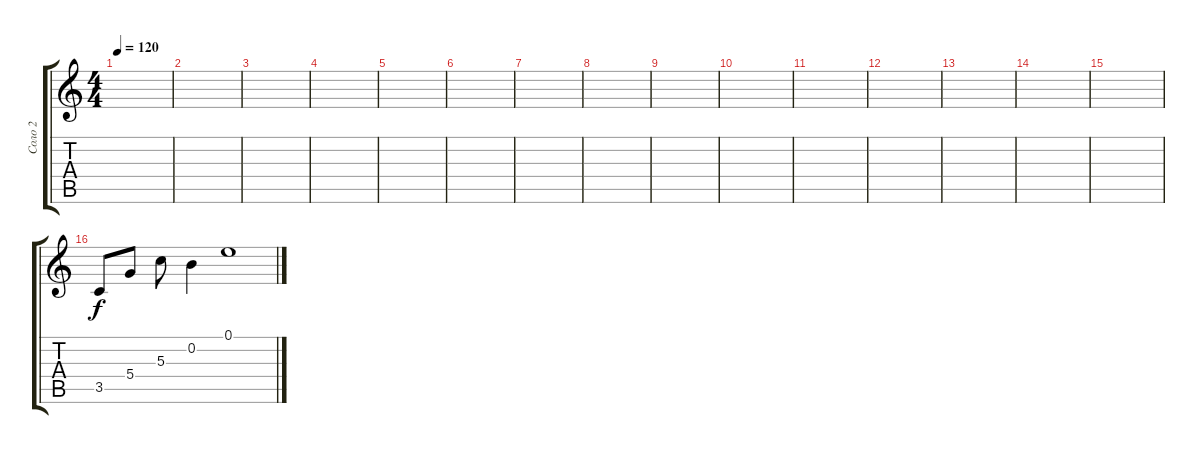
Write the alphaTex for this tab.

\track ("Соло 2" "Соло 2") {instrument electricguitarclean}
\staff {score tabs}
\tuning (E4 B3 G3 D3 A2 E2) {hide}
\ts (4 4)
\tempo 120
\clef g2
\ks c
|
|
|
|
|
|
|
|
|
|
|
|
|
|
|
3.5.8 5.4.8 5.3.8 0.2.4 0.1.1
